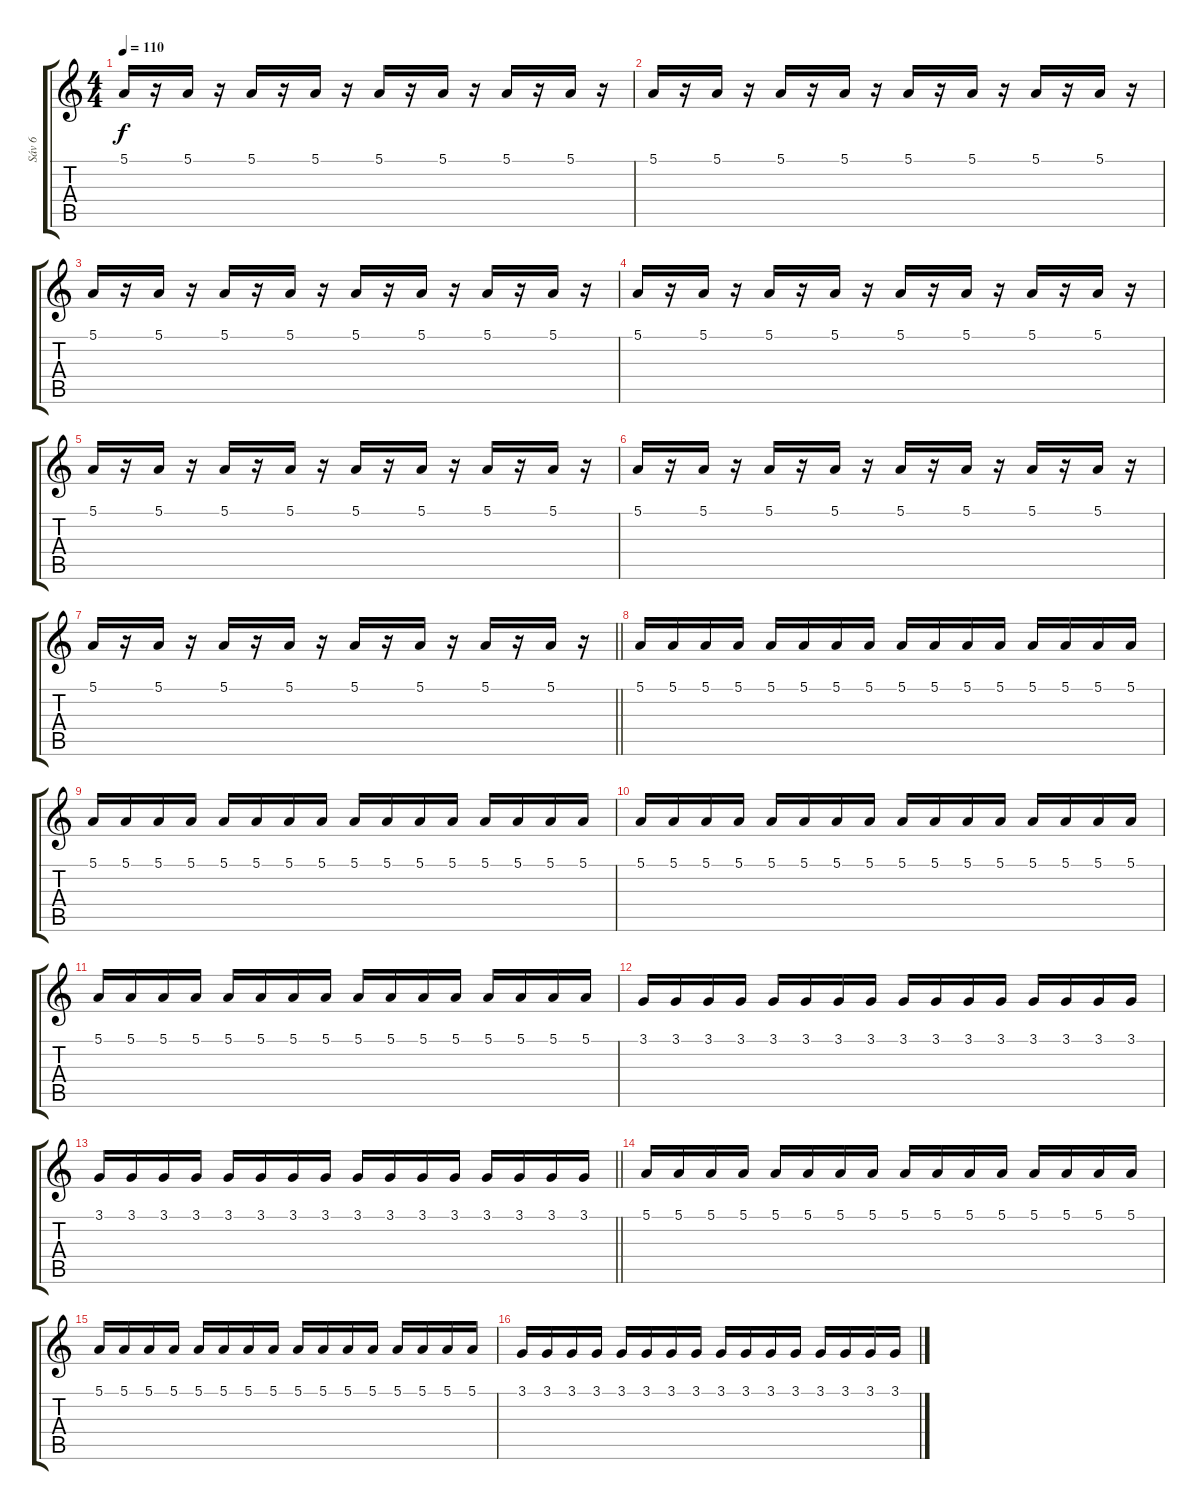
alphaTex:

\track ("Sáv 6" "Sáv 6") {instrument electricgrandpiano}
\staff {score tabs}
\tuning (E4 B3 G3 D3 A2 E2) {hide}
\ts (4 4)
\tempo 110
\clef g2
\ks c
5.1.16{dy f} r.16 5.1.16 r.16 5.1.16 r.16 5.1.16 r.16 5.1.16 r.16 5.1.16 r.16 5.1.16 r.16 5.1.16 r.16 |
5.1.16 r.16 5.1.16 r.16 5.1.16 r.16 5.1.16 r.16 5.1.16 r.16 5.1.16 r.16 5.1.16 r.16 5.1.16 r.16 |
5.1.16 r.16 5.1.16 r.16 5.1.16 r.16 5.1.16 r.16 5.1.16 r.16 5.1.16 r.16 5.1.16 r.16 5.1.16 r.16 |
5.1.16 r.16 5.1.16 r.16 5.1.16 r.16 5.1.16 r.16 5.1.16 r.16 5.1.16 r.16 5.1.16 r.16 5.1.16 r.16 |
5.1.16 r.16 5.1.16 r.16 5.1.16 r.16 5.1.16 r.16 5.1.16 r.16 5.1.16 r.16 5.1.16 r.16 5.1.16 r.16 |
5.1.16 r.16 5.1.16 r.16 5.1.16 r.16 5.1.16 r.16 5.1.16 r.16 5.1.16 r.16 5.1.16 r.16 5.1.16 r.16 |
\barLineRight lightlight
5.1.16 r.16 5.1.16 r.16 5.1.16 r.16 5.1.16 r.16 5.1.16 r.16 5.1.16 r.16 5.1.16 r.16 5.1.16 r.16 |
5.1.16 5.1.16 5.1.16 5.1.16 5.1.16 5.1.16 5.1.16 5.1.16 5.1.16 5.1.16 5.1.16 5.1.16 5.1.16 5.1.16 5.1.16 5.1.16 |
5.1.16 5.1.16 5.1.16 5.1.16 5.1.16 5.1.16 5.1.16 5.1.16 5.1.16 5.1.16 5.1.16 5.1.16 5.1.16 5.1.16 5.1.16 5.1.16 |
5.1.16 5.1.16 5.1.16 5.1.16 5.1.16 5.1.16 5.1.16 5.1.16 5.1.16 5.1.16 5.1.16 5.1.16 5.1.16 5.1.16 5.1.16 5.1.16 |
5.1.16 5.1.16 5.1.16 5.1.16 5.1.16 5.1.16 5.1.16 5.1.16 5.1.16 5.1.16 5.1.16 5.1.16 5.1.16 5.1.16 5.1.16 5.1.16 |
3.1.16 3.1.16 3.1.16 3.1.16 3.1.16 3.1.16 3.1.16 3.1.16 3.1.16 3.1.16 3.1.16 3.1.16 3.1.16 3.1.16 3.1.16 3.1.16 |
\barLineRight lightlight
3.1.16 3.1.16 3.1.16 3.1.16 3.1.16 3.1.16 3.1.16 3.1.16 3.1.16 3.1.16 3.1.16 3.1.16 3.1.16 3.1.16 3.1.16 3.1.16 |
5.1.16 5.1.16 5.1.16 5.1.16 5.1.16 5.1.16 5.1.16 5.1.16 5.1.16 5.1.16 5.1.16 5.1.16 5.1.16 5.1.16 5.1.16 5.1.16 |
5.1.16 5.1.16 5.1.16 5.1.16 5.1.16 5.1.16 5.1.16 5.1.16 5.1.16 5.1.16 5.1.16 5.1.16 5.1.16 5.1.16 5.1.16 5.1.16 |
3.1.16 3.1.16 3.1.16 3.1.16 3.1.16 3.1.16 3.1.16 3.1.16 3.1.16 3.1.16 3.1.16 3.1.16 3.1.16 3.1.16 3.1.16 3.1.16
